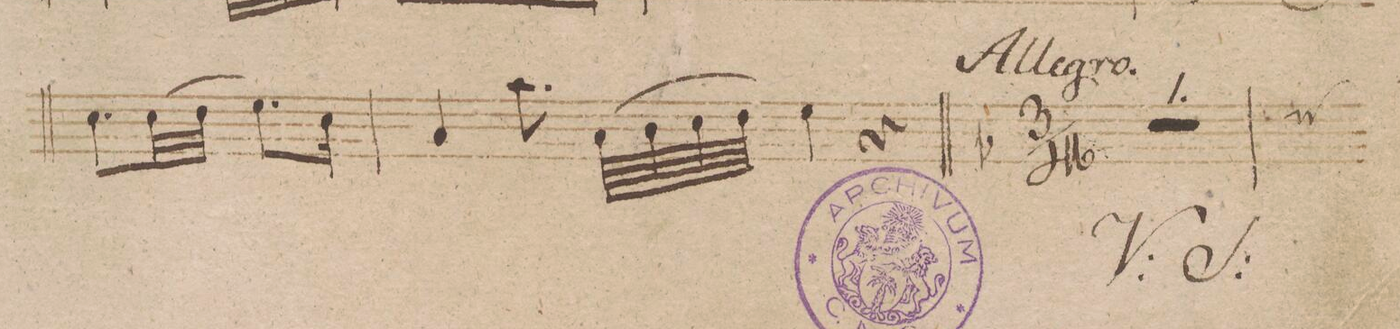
**kern	**dynam
*I"Fagotto Primo.	*
*clefF4	*
*k[b-]	*
*met(c)	*
*M4/4	*
8.E\L	.
(32E\LL	.
32F\JJJ	.
8.G\L)	.
16E\Jk	.
=12	=12
4C/	.
8.c\	.
(64C\LLLL	.
64D\	.
64E\	.
64F\JJJJ)	.
4G\	.
4r	.
=13||	=13||
*M3/4	*
*k[b-]	*
2.r	.
*custos	*
=14	=14
*-	*-
